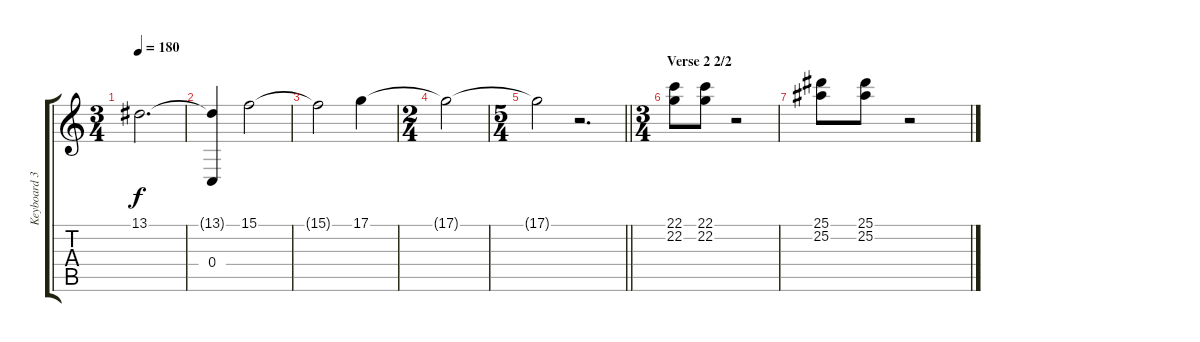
\track ("Keyboard 3" "Keyboard 3") {instrument pad8sweep}
\staff {score tabs}
\tuning (D4 A3 F3 C3 G2 D2) {hide}
\ts (3 4)
\tempo 180
\clef g2
\ks c
13.1.2{d dy f} |
(13.1{t} 0.4).4 15.1.2 |
15.1{t}.2 17.1.4 |
\ts (2 4)
17.1{t}.2 |
\ts (5 4)
\barLineRight lightlight
17.1{t}.2 r.2{d} |
\ts (3 4)
\section ("" "Verse 2 2/2")
(22.1 22.2).8 (22.1 22.2).8 r.2 |
(25.1 25.2).8 (25.1 25.2).8 r.2
